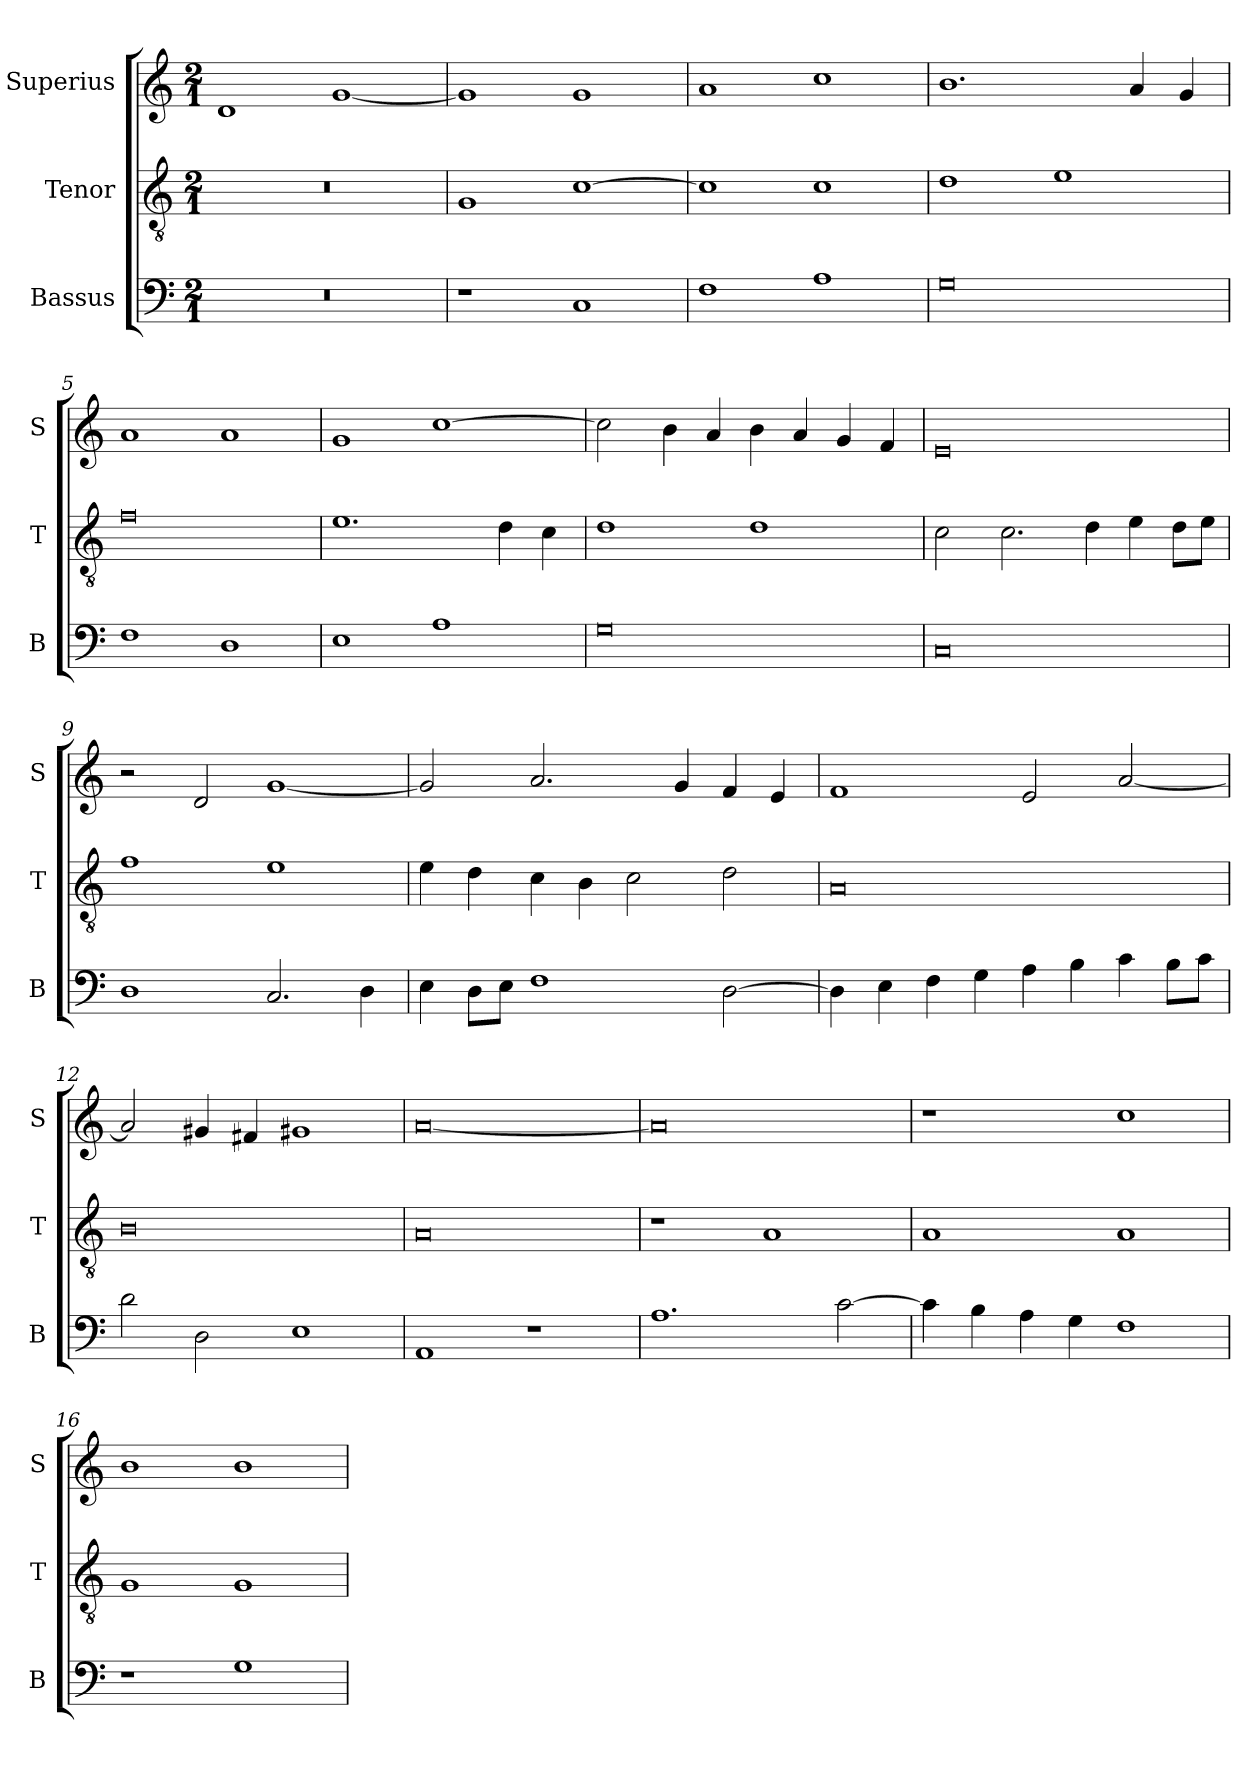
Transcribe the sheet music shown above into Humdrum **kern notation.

**kern	**kern	**kern
*part3	*part2	*part1
*staff3	*staff2	*staff1
*I"Bassus	*I"Tenor	*I"Superius
*I'B	*I'T	*I'S
*clefF4	*clefGv2	*clefG2
*k[]	*k[]	*k[]
*M2/1	*M2/1	*M2/1
=1	=1	=1
0r	0r	1d
.	.	[1g
=2	=2	=2
1r	1G	1g]
1C	[1c	1g
=3	=3	=3
1F	1c]	1a
1A	1c	1cc
=4	=4	=4
0G	1d	1.b
.	1e	.
.	.	4a/
.	.	4g/
=5	=5	=5
1F	0f	1a
1D	.	1a
=6	=6	=6
1E	1.e	1g
1A	.	[1cc
.	4d\	.
.	4c\	.
=7	=7	=7
0G	1d	2cc\]
.	.	4b\
.	.	4a/
.	1d	4b\
.	.	4a/
.	.	4g/
.	.	4f/
=8	=8	=8
0C	2c\	0e
.	2.c\	.
.	4d\	.
.	4e\	.
.	8d\L	.
.	8e\J	.
=9	=9	=9
1D	1f	2r
.	.	2d/
2.C/	1e	[1g
4D\	.	.
=10	=10	=10
4E\	4e\	2g/]
8D\L	4d\	.
8E\J	.	.
1F	4c\	2.a/
.	4B\	.
.	2c\	.
.	.	4g/
[2D\	2d\	4f/
.	.	4e/
=11	=11	=11
4D\]	0A	1f
4E\	.	.
4F\	.	.
4G\	.	.
4A\	.	2e/
4B\	.	.
4c\	.	[2a/
8B\L	.	.
8c\J	.	.
=12	=12	=12
2d\	0B	2a/]
2D\	.	4g#X/
.	.	4f#X/
1E	.	1g#X
=13	=13	=13
1AA	0A	[0a
1r	.	.
=14	=14	=14
1.A	1r	0a]
.	1A	.
[2c\	.	.
=15	=15	=15
4c\]	1A	1r
4B\	.	.
4A\	.	.
4G\	.	.
1F	1A	1cc
=16	=16	=16
1r	1G	1b
1G	1G	1b
=	=	=
*-	*-	*-
